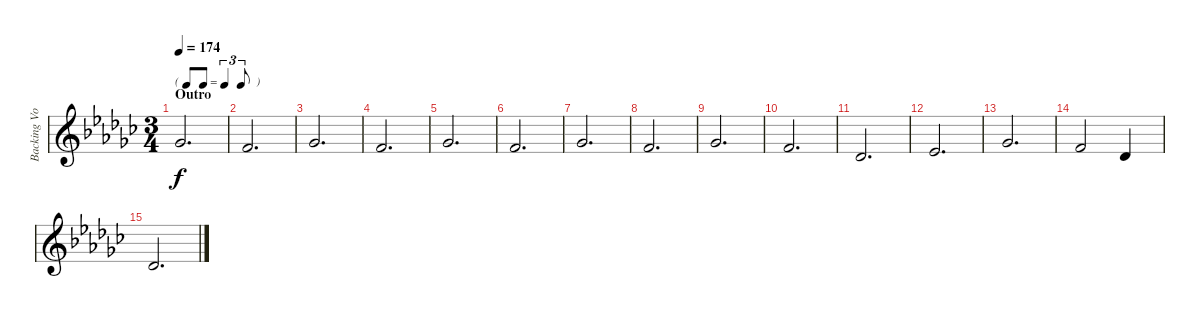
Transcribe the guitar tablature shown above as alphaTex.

\track ("Backing Vocals" "Backing Vo") {instrument synthvoice}
\staff {score}
\tuning (E4 B3 G3 D3 A2 E2) {hide}
\ts (3 4)
\tf triplet8th
\section ("" "Outro")
\tempo 174
\clef g2
\ks ebminor
2.1.2{d dy f} |
1.1.2{d} |
2.1.2{d} |
1.1.2{d} |
2.1.2{d} |
1.1.2{d} |
2.1.2{d} |
1.1.2{d} |
2.1.2{d} |
1.1.2{d} |
6.3.2{d} |
4.2.2{d} |
2.1.2{d} |
1.1.2 2.2.4 |
2.2.2{d}
